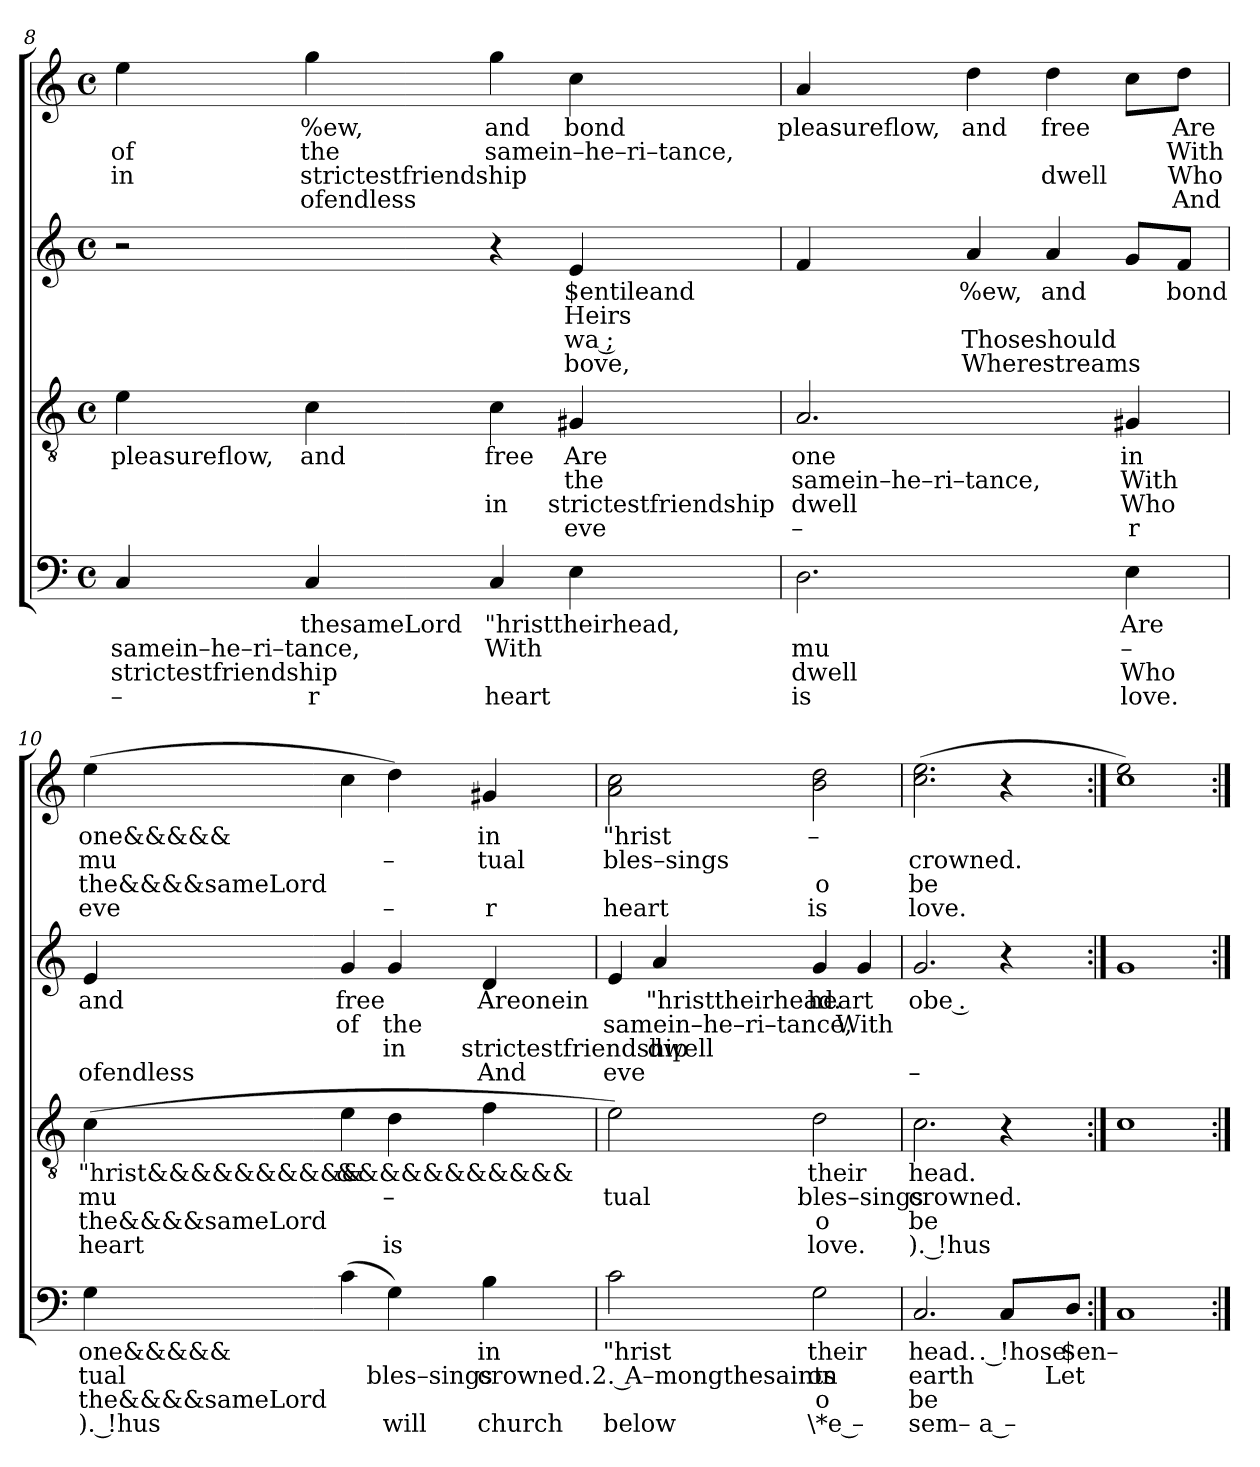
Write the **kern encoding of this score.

**kern	**text	**text	**text	**text	**kern	**text	**text	**text	**text	**kern	**text	**text	**text	**text	**kern	**text	**text	**text	**text
*part4	*part4	*part4	*part4	*part4	*part3	*part3	*part3	*part3	*part3	*part2	*part2	*part2	*part2	*part2	*part1	*part1	*part1	*part1	*part1
*staff4	*staff4	*staff4	*staff4	*staff4	*staff3	*staff3	*staff3	*staff3	*staff3	*staff2	*staff2	*staff2	*staff2	*staff2	*staff1	*staff1	*staff1	*staff1	*staff1
*clefF4	*	*	*	*	*clefGv2	*	*	*	*	*clefG2	*	*	*	*	*clefG2	*	*	*	*
*k[]	*	*	*	*	*k[]	*	*	*	*	*k[]	*	*	*	*	*k[]	*	*	*	*
*C:	*	*	*	*	*C:	*	*	*	*	*C:	*	*	*	*	*C:	*	*	*	*
*M4/4	*	*	*	*	*M4/4	*	*	*	*	*M4/4	*	*	*	*	*M4/4	*	*	*	*
*met(c)	*	*	*	*	*met(c)	*	*	*	*	*met(c)	*	*	*	*	*met(c)	*	*	*	*
=8	=8	=8	=8	=8	=8	=8	=8	=8	=8	=8	=8	=8	=8	=8	=8	=8	=8	=8	=8
!LO:N:head=solid	!	!LO:LY:b	!LO:LY:b	!LO:LY:b	!LO:N:head=solid	!LO:LY:b	!	!	!	!	!	!	!	!	!LO:N:head=solid	!	!LO:LY:b:rj	!LO:LY:b:rj	!
4C/	.	samein–he–ri–tance,	strictestfriendship	–	4e\	pleasureflow,	.	.	.	2r	.	.	.	.	4ee\	.	of	in	.
!LO:N:head=solid	!LO:LY:b	!	!	!LO:LY:b	!LO:N:head=solid	!LO:LY:b	!	!	!	!	!	!	!	!	!	!LO:LY:b	!LO:LY:b	!LO:LY:b	!LO:LY:b
4C/	thesameLord	.	.	r	4c\	and	.	.	.	.	.	.	.	.	4gg\	%ew,	the	strictestfriendship	ofendless
!LO:N:head=solid	!LO:LY:b	!LO:LY:b	!	!LO:LY:b	!LO:N:head=solid	!LO:LY:b	!	!LO:LY:b	!	!	!	!	!	!	!	!LO:LY:b	!LO:LY:b	!	!
4C/	"hristtheirhead,	With	.	heart	4c\	free	.	in	.	4r	.	.	.	.	4gg\	and	samein–he–ri–tance,	.	.
!LO:N:head=solid	!	!	!	!	!	!LO:LY:b	!LO:LY:b	!LO:LY:b	!LO:LY:b	!LO:N:head=solid	!LO:LY:b	!LO:LY:b	!LO:LY:b	!LO:LY:b	!LO:N:head=solid	!LO:LY:b	!	!	!
4E\	.	.	.	.	4G#X/	Are	the	strictestfriendship	eve	4e/	$entileand	Heirs	wa ;	bove,	4cc\	bond	.	.	.
=9	=9	=9	=9	=9	=9	=9	=9	=9	=9	=9	=9	=9	=9	=9	=9	=9	=9	=9	=9
!	!	!LO:LY:b	!LO:LY:b	!LO:LY:b	!LO:N:head=open	!LO:LY:b	!LO:LY:b	!LO:LY:b	!LO:LY:b	!LO:N:head=solid	!	!	!	!	!LO:N:head=solid	!LO:LY:b	!	!	!
2.D\	.	mu	dwell	is	2.A/	one	samein–he–ri–tance,	dwell	–	4f/	.	.	.	.	4a/	pleasureflow,	.	.	.
!	!	!	!	!	!	!	!	!	!	!LO:N:head=solid	!LO:LY:b	!	!LO:LY:b	!LO:LY:b	!	!LO:LY:b	!	!	!
.	.	.	.	.	.	.	.	.	.	4a/	%ew,	.	Thoseshould	Wherestreams	4dd\	and	.	.	.
!	!	!	!	!	!	!	!	!	!	!LO:N:head=solid	!LO:LY:b	!	!	!	!	!LO:LY:b	!	!LO:LY:b	!
.	.	.	.	.	.	.	.	.	.	4a/	and	.	.	.	4dd\	free	.	dwell	.
!LO:N:head=solid	!LO:LY:b	!LO:LY:b	!LO:LY:b	!LO:LY:b	!	!LO:LY:b:rj	!LO:LY:b:rj	!LO:LY:b:rj	!LO:LY:b:rj	!	!	!	!	!	!LO:N:head=solid	!	!	!	!
4E\	Are	–	Who	love.	4G#X/	in	With	Who	r	8g/L	.	.	.	.	8cc\L	.	.	.	.
!	!	!	!	!	!	!	!	!	!	!LO:N:head=solid	!LO:LY:b	!	!	!	!	!LO:LY:b:rj	!LO:LY:b:rj	!LO:LY:b:rj	!LO:LY:b:rj
.	.	.	.	.	.	.	.	.	.	8f/J	bond	.	.	.	8dd\J	Are	With	Who	And
=10	=10	=10	=10	=10	=10	=10	=10	=10	=10	=10	=10	=10	=10	=10	=10	=10	=10	=10	=10
!	!LO:LY:b	!LO:LY:b	!LO:LY:b	!LO:LY:b	!LO:N:head=solid	!LO:LY:b	!LO:LY:b	!LO:LY:b	!LO:LY:b	!LO:N:head=solid	!LO:LY:b	!	!	!LO:LY:b	!LO:N:head=solid	!LO:LY:b	!LO:LY:b	!LO:LY:b	!LO:LY:b
4G\	one&&&&&	tual	the&&&&sameLord	). !hus	(>4c\	"hrist&&&&&&&&&&	mu	the&&&&sameLord	heart	4e/	and	.	.	ofendless	(>4ee>\	one&&&&&	mu	the&&&&sameLord	eve
!LO:N:head=solid	!	!	!	!	!LO:N:head=solid	!LO:LY:b	!	!	!	!	!LO:LY:b	!LO:LY:b	!	!	!LO:N:head=solid	!	!	!	!
(>4c\	.	.	.	.	4e\	&&&&&&&&&&&	.	.	.	4g/	free	of	.	.	4cc\	.	.	.	.
!	!	!LO:LY:b:rj	!	!LO:LY:b:rj	!	!	!LO:LY:b	!	!LO:LY:b	!	!	!LO:LY:b	!LO:LY:b	!	!	!	!LO:LY:b:rj	!	!LO:LY:b:rj
4G\)	.	bles–sings	.	will	4d\	.	–	.	is	4g/	.	the	in	.	4dd\)	.	–	.	–
!LO:N:head=solid	!LO:LY:b:rj	!LO:LY:b:rj	!	!LO:LY:b:rj	!LO:N:head=solid	!	!	!	!	!	!LO:LY:b	!	!LO:LY:b	!LO:LY:b	!	!LO:LY:b	!LO:LY:b	!	!LO:LY:b
4B\	in	crowned.	.	church	4f\	.	.	.	.	4d/	Areonein	.	strictestfriendship	And	4g#X/	in	tual	.	r
=11	=11	=11	=11	=11	=11	=11	=11	=11	=11	=11	=11	=11	=11	=11	=11	=11	=11	=11	=11
!	!LO:LY:b	!LO:LY:b	!	!LO:LY:b	!LO:N:head=open	!	!LO:LY:b:rj	!	!	!LO:N:head=solid	!	!LO:LY:b	!	!LO:LY:b	!LO:N:n=1:head=open	!LO:LY:b	!LO:LY:b	!	!LO:LY:b
2c\	"hrist	2. A–mongthesaints	.	below	2e\)	.	tual	.	.	4e/	.	samein–he–ri–tance,	.	eve	2a\ 2cc\	"hrist	bles–sings	.	heart
!	!	!	!	!	!	!	!	!	!	!LO:N:head=solid	!LO:LY:b	!	!LO:LY:b	!	!	!	!	!	!
.	.	.	.	.	.	.	.	.	.	4a/	"hristtheirhead.	.	dwell	.	.	.	.	.	.
!	!LO:LY:b	!LO:LY:b	!LO:LY:b	!LO:LY:b	!	!LO:LY:b	!LO:LY:b	!LO:LY:b	!LO:LY:b	!	!LO:LY:b	!	!	!	!LO:N:n=1:head=open	!LO:LY:b	!	!LO:LY:b	!LO:LY:b
2G\	their	on	o	\*e –	2d\	their	bles–sings	o	love.	4g/	heart	.	.	.	2b\ 2dd\	–	.	o	is
!	!	!	!	!	!	!	!	!	!	!	!	!LO:LY:b	!	!	!	!	!	!	!
.	.	.	.	.	.	.	.	.	.	4g/	.	With	.	.	.	.	.	.	.
=12	=12	=12	=12	=12	=12	=12	=12	=12	=12	=12	=12	=12	=12	=12	=12	=12	=12	=12	=12
!	!LO:LY:b	!LO:LY:b	!LO:LY:b	!LO:LY:b	!	!LO:LY:b	!LO:LY:b	!LO:LY:b	!LO:LY:b	!	!LO:LY:b	!	!	!LO:LY:b	!LO:N:n=2:head=open	!LO:LY:b	!LO:LY:b	!LO:LY:b	!LO:LY:b
2.C/	head.	earth	be	sem–	2.c\	head.	crowned.	be	). !hus	2.g/	obe .	.	.	–	(>2.cc\ 2.ee\	.	crowned.	be	love.
!LO:N:head=solid	!LO:LY:b:rj	!	!	!LO:LY:b:rj	!	!	!	!	!	!	!	!	!	!	!	!	!	!	!
8C/L	. !hose	.	.	a –	4r	.	.	.	.	4r	.	.	.	.	4r	.	.	.	.
!	!LO:LY:b	!LO:LY:b	!	!	!	!	!	!	!	!	!	!	!	!	!	!	!	!	!
8D/J	$en–	Let	.	.	.	.	.	.	.	.	.	.	.	.	.	.	.	.	.
=13:|!	=13:|!	=13:|!	=13:|!	=13:|!	=13:|!	=13:|!	=13:|!	=13:|!	=13:|!	=13:|!	=13:|!	=13:|!	=13:|!	=13:|!	=13:|!	=13:|!	=13:|!	=13:|!	=13:|!
!	!	!	!	!	!	!	!	!	!	!	!	!	!	!	!LO:N:n=2:head=open	!	!	!	!
1C	.	.	.	.	1c	.	.	.	.	1g	.	.	.	.	1cc 1ee)	.	.	.	.
=:|!	=:|!	=:|!	=:|!	=:|!	=:|!	=:|!	=:|!	=:|!	=:|!	=:|!	=:|!	=:|!	=:|!	=:|!	=:|!	=:|!	=:|!	=:|!	=:|!
*-	*-	*-	*-	*-	*-	*-	*-	*-	*-	*-	*-	*-	*-	*-	*-	*-	*-	*-	*-
